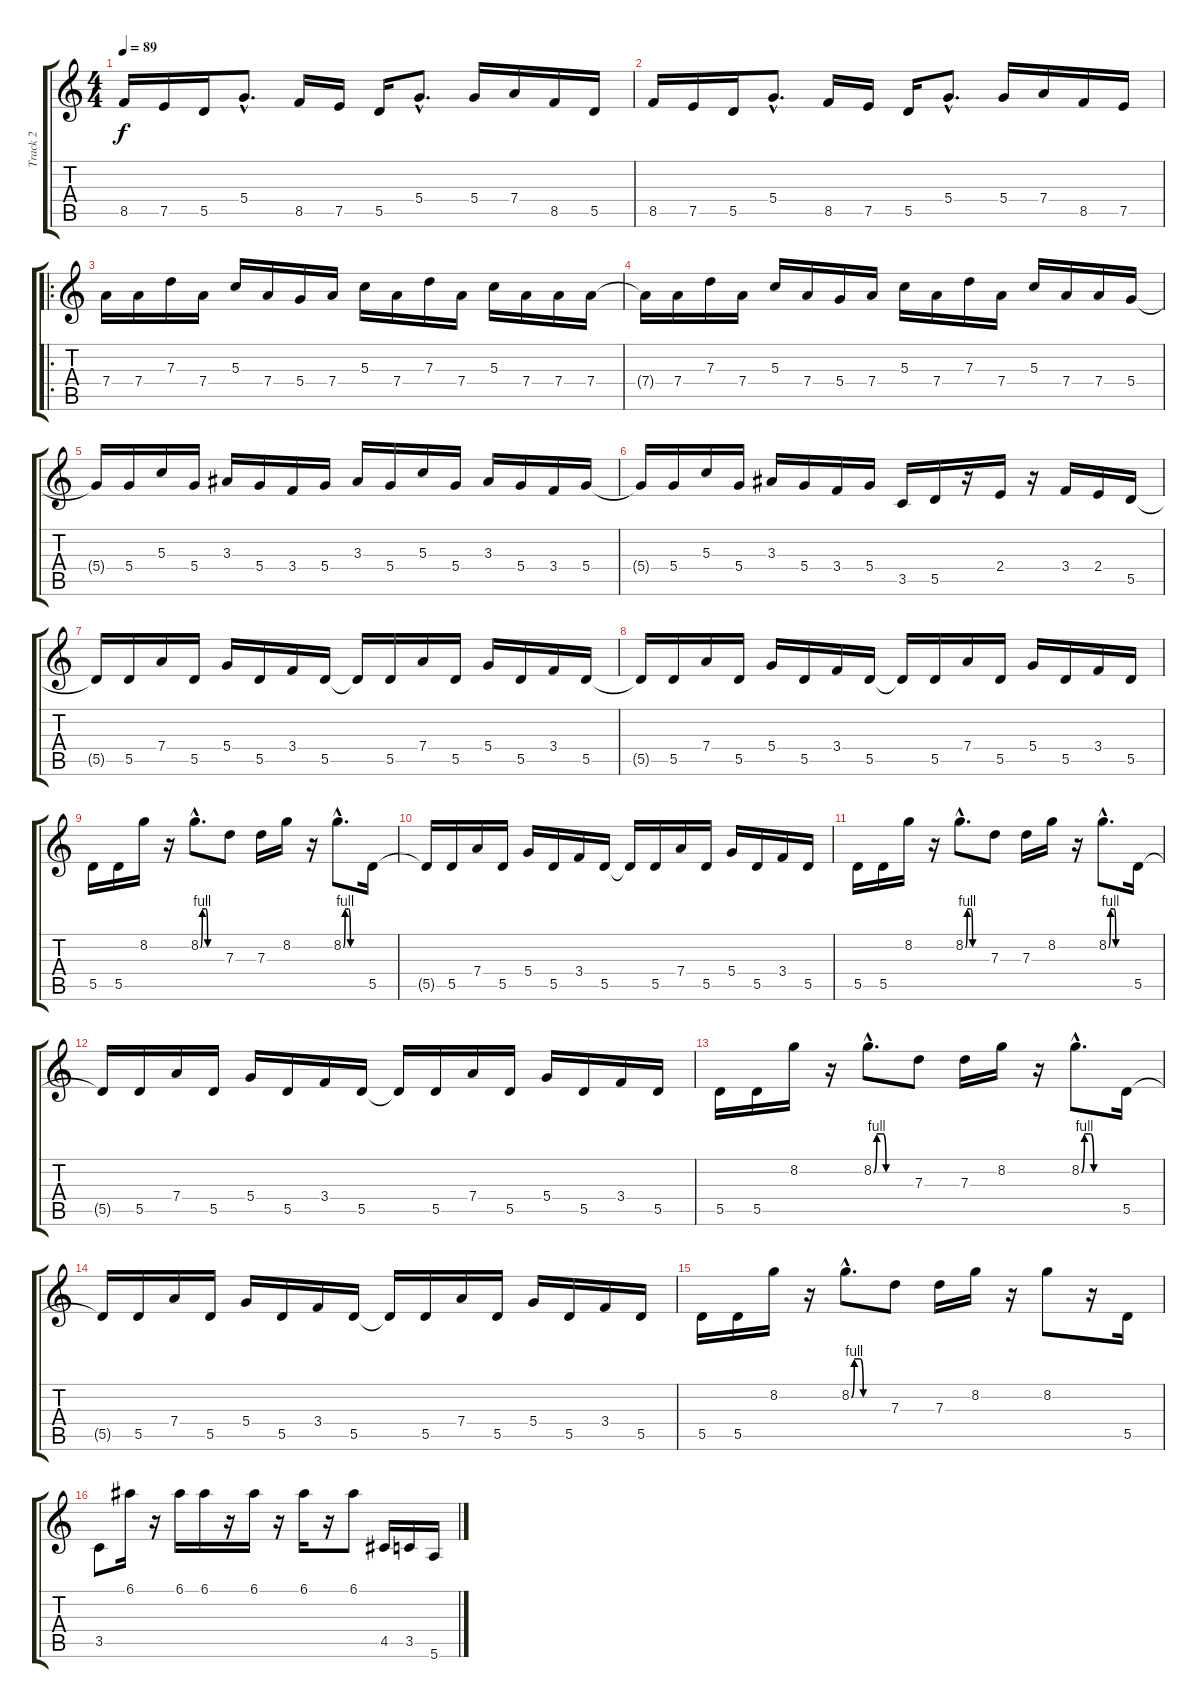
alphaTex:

\track ("Track 2" "Track 2") {instrument distortionguitar}
\staff {score tabs}
\tuning (E4 B3 G3 D3 A2 E2) {hide}
\ts (4 4)
\tempo 89
\clef g2
\ks c
8.5.16{dy f instrument distortionguitar} 7.5.16 5.5.16 5.4{hac}.8{d} 8.5.16 7.5.16 5.5.16 5.4{hac}.8{d} 5.4.16 7.4.16 8.5.16 5.5.16 |
8.5.16 7.5.16 5.5.16 5.4{hac}.8{d} 8.5.16 7.5.16 5.5.16 5.4{hac}.8{d} 5.4.16 7.4.16 8.5.16 7.5.16 |
\ro
7.4.16 7.4.16 7.3.16 7.4.16 5.3.16 7.4.16 5.4.16 7.4.16 5.3.16 7.4.16 7.3.16 7.4.16 5.3.16 7.4.16 7.4.16 7.4.16 |
7.4{t}.16 7.4.16 7.3.16 7.4.16 5.3.16 7.4.16 5.4.16 7.4.16 5.3.16 7.4.16 7.3.16 7.4.16 5.3.16 7.4.16 7.4.16 5.4.16 |
5.4{t}.16 5.4.16 5.3.16 5.4.16 3.3.16 5.4.16 3.4.16 5.4.16 3.3.16 5.4.16 5.3.16 5.4.16 3.3.16 5.4.16 3.4.16 5.4.16 |
5.4{t}.16 5.4.16 5.3.16 5.4.16 3.3.16 5.4.16 3.4.16 5.4.16 3.5.16 5.5.16 r.16 2.4.16 r.16 3.4.16 2.4.16 5.5.16 |
5.5{t}.16 5.5.16 7.4.16 5.5.16 5.4.16 5.5.16 3.4.16 5.5.16 5.5{t}.16 5.5.16 7.4.16 5.5.16 5.4.16 5.5.16 3.4.16 5.5.16 |
5.5{t}.16 5.5.16 7.4.16 5.5.16 5.4.16 5.5.16 3.4.16 5.5.16 5.5{t}.16 5.5.16 7.4.16 5.5.16 5.4.16 5.5.16 3.4.16 5.5.16 |
5.5.16 5.5.16 8.2.16 r.16 8.2{be (custom 0 0 5 4 15 4 20 0 30 0 32 0 45 0 60 0) hac}.8{d} 7.3.8 7.3.16 8.2.16 r.16 8.2{be (custom 0 0 5 4 15 4 20 0 30 0 32 0 45 0 60 0) hac}.8{d} 5.5.16 |
5.5{t}.16 5.5.16 7.4.16 5.5.16 5.4.16 5.5.16 3.4.16 5.5.16 5.5{t}.16 5.5.16 7.4.16 5.5.16 5.4.16 5.5.16 3.4.16 5.5.16 |
5.5.16 5.5.16 8.2.16 r.16 8.2{be (custom 0 0 5 4 15 4 20 0 30 0 32 0 45 0 60 0) hac}.8{d} 7.3.8 7.3.16 8.2.16 r.16 8.2{be (custom 0 0 5 4 15 4 20 0 30 0 32 0 45 0 60 0) hac}.8{d} 5.5.16 |
5.5{t}.16 5.5.16 7.4.16 5.5.16 5.4.16 5.5.16 3.4.16 5.5.16 5.5{t}.16 5.5.16 7.4.16 5.5.16 5.4.16 5.5.16 3.4.16 5.5.16 |
5.5.16 5.5.16 8.2.16 r.16 8.2{be (custom 0 0 5 4 15 4 20 0 30 0 32 0 45 0 60 0) hac}.8{d} 7.3.8 7.3.16 8.2.16 r.16 8.2{be (custom 0 0 5 4 15 4 20 0 30 0 32 0 45 0 60 0) hac}.8{d} 5.5.16 |
5.5{t}.16 5.5.16 7.4.16 5.5.16 5.4.16 5.5.16 3.4.16 5.5.16 5.5{t}.16 5.5.16 7.4.16 5.5.16 5.4.16 5.5.16 3.4.16 5.5.16 |
5.5.16 5.5.16 8.2.16 r.16 8.2{be (custom 0 0 5 4 15 4 20 0 30 0 32 0 45 0 60 0) hac}.8{d} 7.3.8 7.3.16 8.2.16 r.16 8.2.8 r.16 5.5.16 |
3.5.8 6.1.16 r.16 6.1.16 6.1.16 r.16 6.1.16 r.16 6.1.16 r.16 6.1.8 4.5.16 3.5.16 5.6.16
